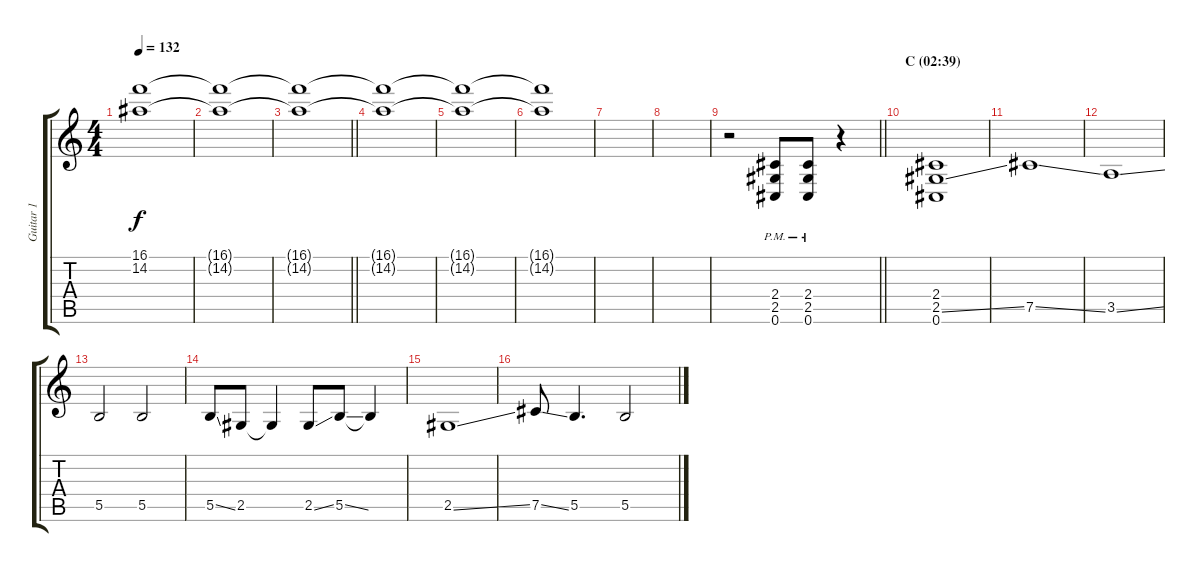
\track ("Guitar 1" "Guitar 1") {instrument distortionguitar}
\staff {score tabs}
\tuning (Db4 Ab3 E3 B2 Gb2 Db2) {hide}
\ts (4 4)
\tempo 132
\clef g2
\ks c
(16.1{t} 14.2{t}).1{dy f} |
(16.1{t} 14.2{t}).1{volume 0} |
\barLineRight lightlight
(16.1{t} 14.2{t}).1 |
(16.1{t} 14.2{t}).1 |
(16.1{t} 14.2{t}).1 |
(16.1{t} 14.2{t}).1 |
|
|
\barLineRight lightlight
r.2{volume 16 instrument distortionguitar} (2.4{pm} 2.5{pm} 0.6{pm}).8 (2.4{pm} 2.5{pm} 0.6{pm}).8 r.4 |
\section ("" "C (02:39)")
(2.4 2.5{ss} 0.6).1 |
7.5{ss}.1 |
3.5{ss}.1 |
5.5.2 5.5.2 |
5.5{ss}.8 2.5.8 2.5{t}.4 2.5{ss}.8 5.5{ss}.8 5.5{t}.4 |
2.5{ss}.1 |
7.5{ss}.8 5.5.4{d} 5.5{ss}.2
